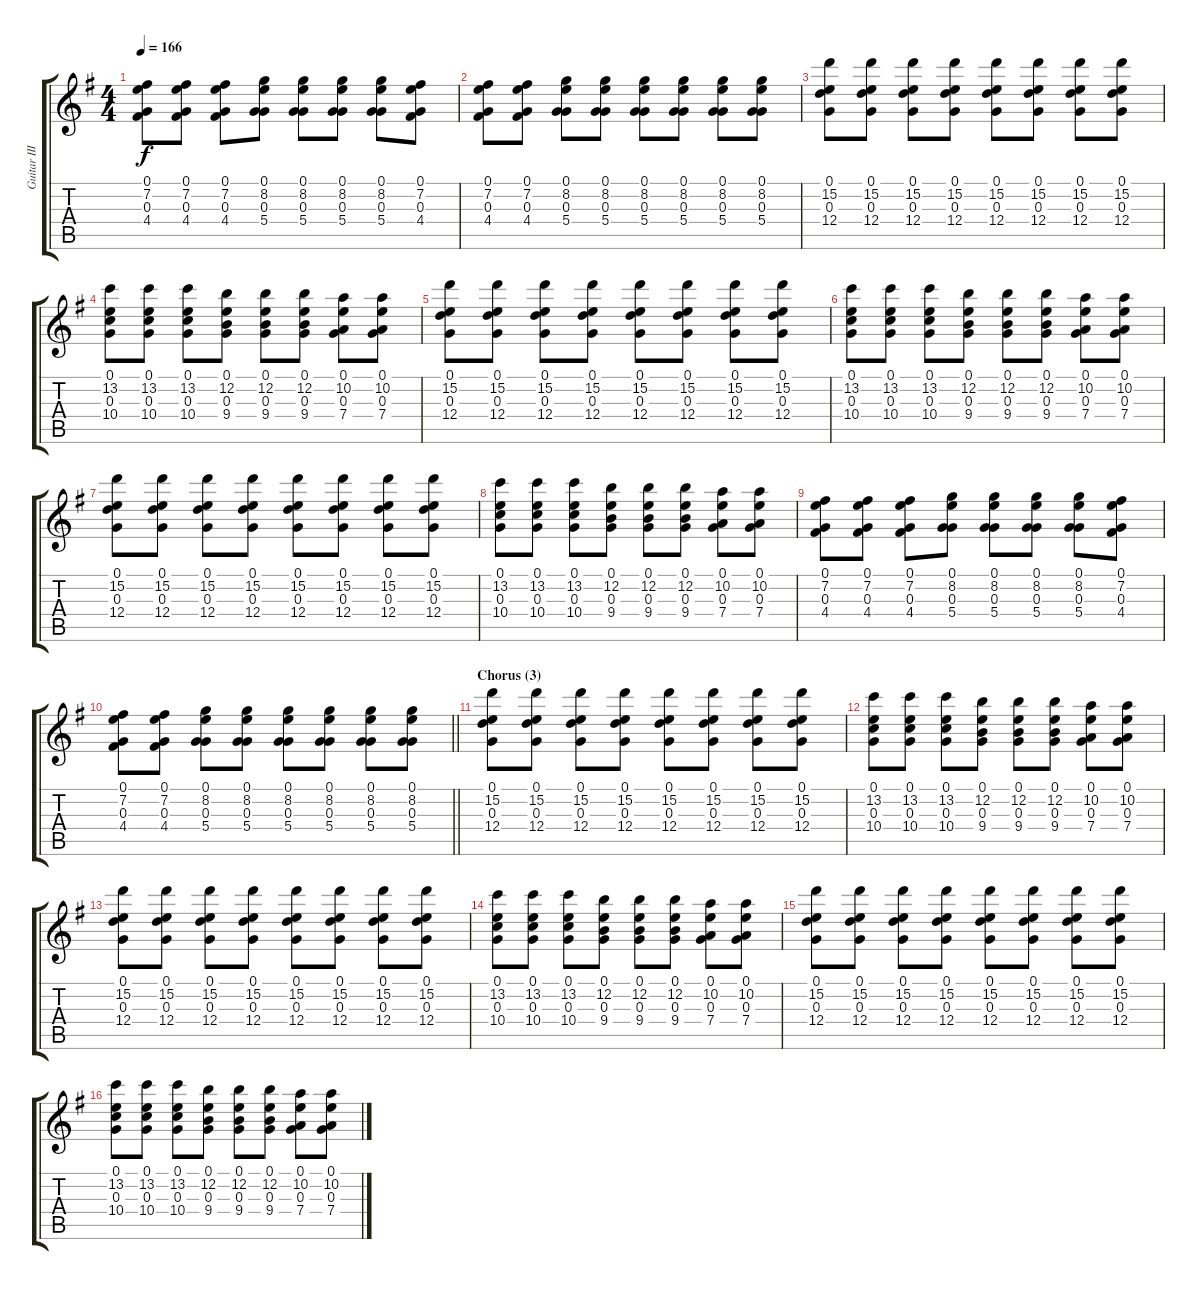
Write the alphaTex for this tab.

\track ("Guitar III (Jun)" "Guitar III") {instrument distortionguitar}
\staff {score tabs}
\tuning (E4 B3 G3 D3 A2 E2) {hide}
\ts (4 4)
\tempo 166
\clef g2
\ks g
(0.1 7.2 0.3 4.4).8{dy f} (0.1 7.2 0.3 4.4).8 (0.1 7.2 0.3 4.4).8 (0.1 8.2 0.3 5.4).8 (0.1 8.2 0.3 5.4).8 (0.1 8.2 0.3 5.4).8 (0.1 8.2 0.3 5.4).8 (0.1 7.2 0.3 4.4).8 |
(0.1 7.2 0.3 4.4).8 (0.1 7.2 0.3 4.4).8 (0.1 8.2 0.3 5.4).8 (0.1 8.2 0.3 5.4).8 (0.1 8.2 0.3 5.4).8 (0.1 8.2 0.3 5.4).8 (0.1 8.2 0.3 5.4).8 (0.1 8.2 0.3 5.4).8 |
(0.1 15.2 0.3 12.4).8 (0.1 15.2 0.3 12.4).8 (0.1 15.2 0.3 12.4).8 (0.1 15.2 0.3 12.4).8 (0.1 15.2 0.3 12.4).8 (0.1 15.2 0.3 12.4).8 (0.1 15.2 0.3 12.4).8 (0.1 15.2 0.3 12.4).8 |
(0.1 13.2 0.3 10.4).8 (0.1 13.2 0.3 10.4).8 (0.1 13.2 0.3 10.4).8 (0.1 12.2 0.3 9.4).8 (0.1 12.2 0.3 9.4).8 (0.1 12.2 0.3 9.4).8 (0.1 10.2 0.3 7.4).8 (0.1 10.2 0.3 7.4).8 |
(0.1 15.2 0.3 12.4).8 (0.1 15.2 0.3 12.4).8 (0.1 15.2 0.3 12.4).8 (0.1 15.2 0.3 12.4).8 (0.1 15.2 0.3 12.4).8 (0.1 15.2 0.3 12.4).8 (0.1 15.2 0.3 12.4).8 (0.1 15.2 0.3 12.4).8 |
(0.1 13.2 0.3 10.4).8 (0.1 13.2 0.3 10.4).8 (0.1 13.2 0.3 10.4).8 (0.1 12.2 0.3 9.4).8 (0.1 12.2 0.3 9.4).8 (0.1 12.2 0.3 9.4).8 (0.1 10.2 0.3 7.4).8 (0.1 10.2 0.3 7.4).8 |
(0.1 15.2 0.3 12.4).8 (0.1 15.2 0.3 12.4).8 (0.1 15.2 0.3 12.4).8 (0.1 15.2 0.3 12.4).8 (0.1 15.2 0.3 12.4).8 (0.1 15.2 0.3 12.4).8 (0.1 15.2 0.3 12.4).8 (0.1 15.2 0.3 12.4).8 |
(0.1 13.2 0.3 10.4).8 (0.1 13.2 0.3 10.4).8 (0.1 13.2 0.3 10.4).8 (0.1 12.2 0.3 9.4).8 (0.1 12.2 0.3 9.4).8 (0.1 12.2 0.3 9.4).8 (0.1 10.2 0.3 7.4).8 (0.1 10.2 0.3 7.4).8 |
(0.1 7.2 0.3 4.4).8 (0.1 7.2 0.3 4.4).8 (0.1 7.2 0.3 4.4).8 (0.1 8.2 0.3 5.4).8 (0.1 8.2 0.3 5.4).8 (0.1 8.2 0.3 5.4).8 (0.1 8.2 0.3 5.4).8 (0.1 7.2 0.3 4.4).8 |
\barLineRight lightlight
(0.1 7.2 0.3 4.4).8 (0.1 7.2 0.3 4.4).8 (0.1 8.2 0.3 5.4).8 (0.1 8.2 0.3 5.4).8 (0.1 8.2 0.3 5.4).8 (0.1 8.2 0.3 5.4).8 (0.1 8.2 0.3 5.4).8 (0.1 8.2 0.3 5.4).8 |
\section ("" "Chorus (3)")
(0.1 15.2 0.3 12.4).8 (0.1 15.2 0.3 12.4).8 (0.1 15.2 0.3 12.4).8 (0.1 15.2 0.3 12.4).8 (0.1 15.2 0.3 12.4).8 (0.1 15.2 0.3 12.4).8 (0.1 15.2 0.3 12.4).8 (0.1 15.2 0.3 12.4).8 |
(0.1 13.2 0.3 10.4).8 (0.1 13.2 0.3 10.4).8 (0.1 13.2 0.3 10.4).8 (0.1 12.2 0.3 9.4).8 (0.1 12.2 0.3 9.4).8 (0.1 12.2 0.3 9.4).8 (0.1 10.2 0.3 7.4).8 (0.1 10.2 0.3 7.4).8 |
(0.1 15.2 0.3 12.4).8 (0.1 15.2 0.3 12.4).8 (0.1 15.2 0.3 12.4).8 (0.1 15.2 0.3 12.4).8 (0.1 15.2 0.3 12.4).8 (0.1 15.2 0.3 12.4).8 (0.1 15.2 0.3 12.4).8 (0.1 15.2 0.3 12.4).8 |
(0.1 13.2 0.3 10.4).8 (0.1 13.2 0.3 10.4).8 (0.1 13.2 0.3 10.4).8 (0.1 12.2 0.3 9.4).8 (0.1 12.2 0.3 9.4).8 (0.1 12.2 0.3 9.4).8 (0.1 10.2 0.3 7.4).8 (0.1 10.2 0.3 7.4).8 |
(0.1 15.2 0.3 12.4).8 (0.1 15.2 0.3 12.4).8 (0.1 15.2 0.3 12.4).8 (0.1 15.2 0.3 12.4).8 (0.1 15.2 0.3 12.4).8 (0.1 15.2 0.3 12.4).8 (0.1 15.2 0.3 12.4).8 (0.1 15.2 0.3 12.4).8 |
(0.1 13.2 0.3 10.4).8 (0.1 13.2 0.3 10.4).8 (0.1 13.2 0.3 10.4).8 (0.1 12.2 0.3 9.4).8 (0.1 12.2 0.3 9.4).8 (0.1 12.2 0.3 9.4).8 (0.1 10.2 0.3 7.4).8 (0.1 10.2 0.3 7.4).8
